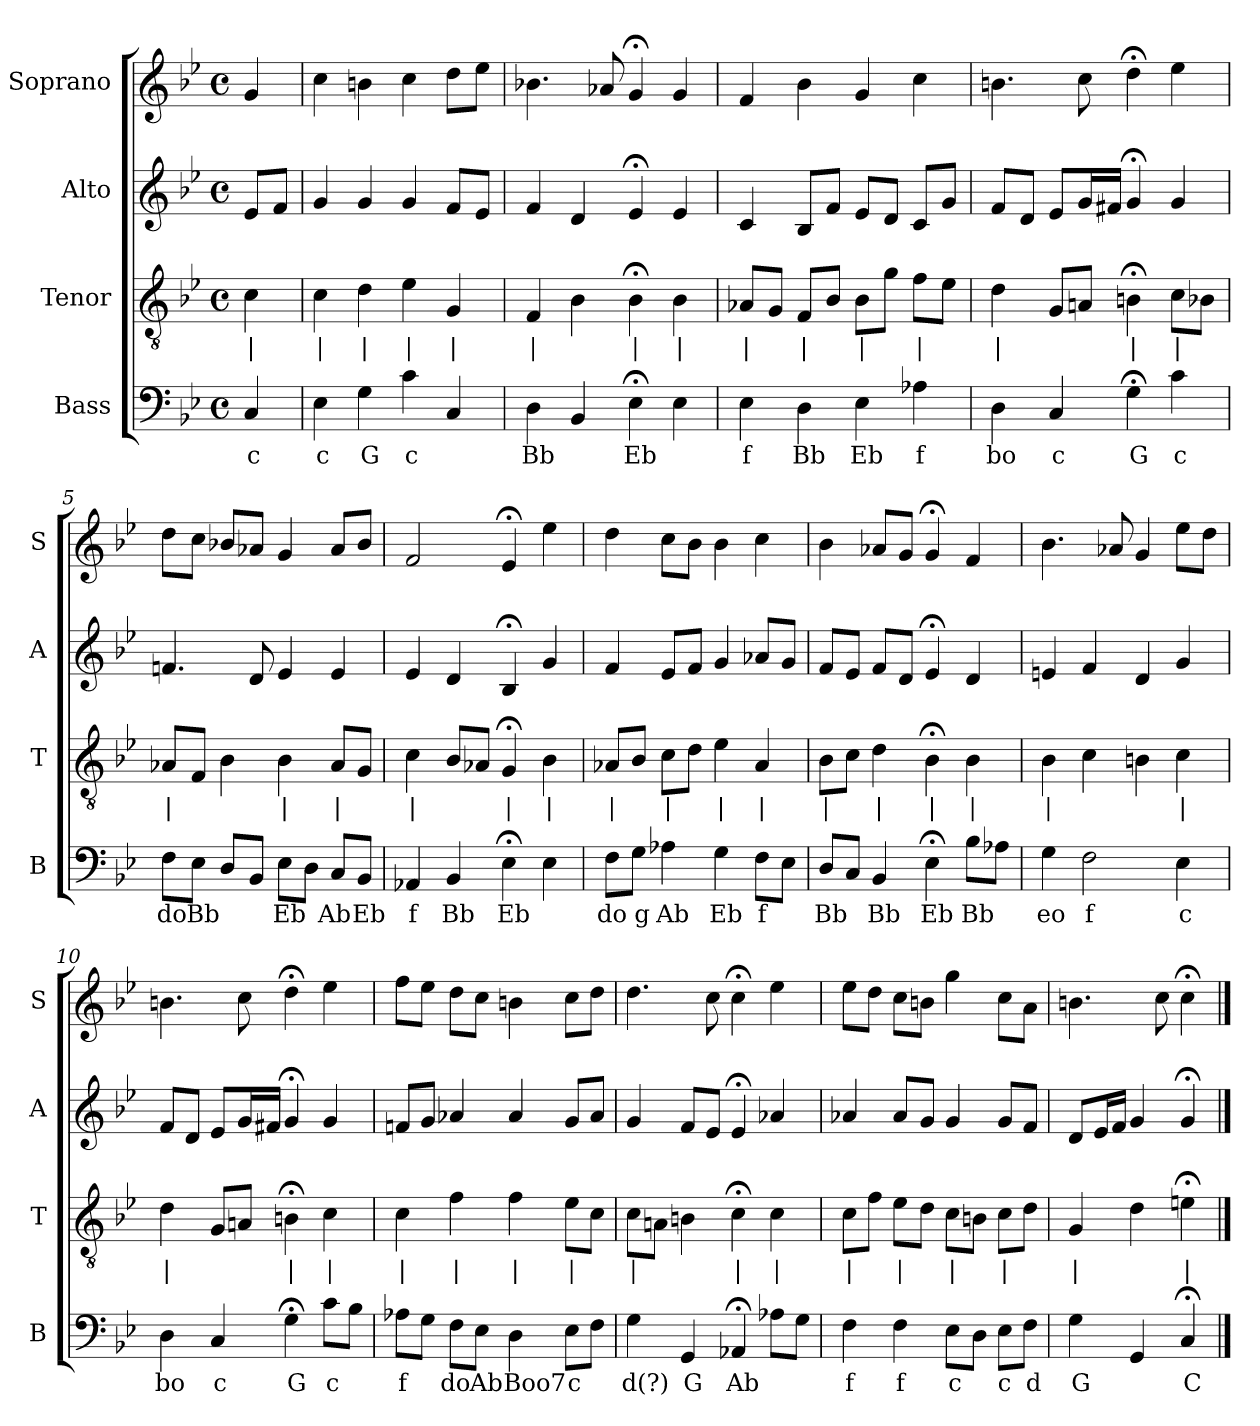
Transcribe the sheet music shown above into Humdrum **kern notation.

**kern	**text	**kern	**text	**kern	**kern
*part4	*part4	*part3	*part3	*part2	*part1
*staff4	*staff4	*staff3	*staff3	*staff2	*staff1
*I"Bass	*	*I"Tenor	*	*I"Alto	*I"Soprano
*I'B	*	*I'T	*	*I'A	*I'S
*clefF4	*	*clefGv2	*	*clefG2	*clefG2
*k[b-e-]	*	*k[b-e-]	*	*k[b-e-]	*k[b-e-]
*C:dor	*	*C:dor	*	*C:dor	*C:dor
*M4/4	*	*M4/4	*	*M4/4	*M4/4
*met(c)	*	*met(c)	*	*met(c)	*met(c)
*MM100	*	*MM100	*	*MM100	*MM100
=	=	=	=	=	=
4C	c	4c	|	8e-L	4g
.	.	.	.	8fJ	.
=1	=1	=1	=1	=1	=1
4E-	c	4c	|	4g	4cc
4G	G	4d	|	4g	4bn
4c	c	4e-	|	4g	4cc
4C	.	4G	|	8fL	8ddL
.	.	.	.	8e-J	8ee-J
=2	=2	=2	=2	=2	=2
4D	Bb	4F	|	4f	4.b-X
4BB-	.	4B-	.	4d	.
.	.	.	.	.	8a-X
4E-;<	Eb	4B-;<	|	4e-;<	4g;<
4E-	.	4B-	|	4e-	4g
=3	=3	=3	=3	=3	=3
4E-	f	8A-XL	|	4c	4f
.	.	8GJ	.	.	.
4D	Bb	8FL	|	8B-L	4b-
.	.	8B-J	.	8fJ	.
4E-	Eb	8B-L	|	8e-L	4g
.	.	8gJ	.	8dJ	.
4A-X	f	8fL	|	8cL	4cc
.	.	8e-J	.	8gJ	.
=4	=4	=4	=4	=4	=4
4D	bo	4d	|	8fL	4.bn
.	.	.	.	8dJ	.
4C	c	8GL	.	8e-L	.
.	.	8AnJ	.	16gL	8cc
.	.	.	.	16f#XJJ	.
4G;<	G	4Bn;<	|	4g;<	4dd;<
4c	c	8cL	|	4g	4ee-
.	.	8B-XJ	.	.	.
=5	=5	=5	=5	=5	=5
8FL	do	8A-XL	|	4.fn	8ddL
8E-J	Bb	8FJ	.	.	8ccJ
8DL	.	4B-	.	.	8b-XL
8BB-J	.	.	.	8d	8a-XJ
8E-L	Eb	4B-	|	4e-	4g
8DJ	.	.	.	.	.
8CL	Ab	8A-L	|	4e-	8a-L
8BB-J	Eb	8GJ	.	.	8b-J
=6	=6	=6	=6	=6	=6
4AA-X	f	4c	|	4e-	2f
4BB-	Bb	8B-L	.	4d	.
.	.	8A-XJ	.	.	.
4E-;<	Eb	4G;<	|	4B-;<	4e-;<
4E-	.	4B-	|	4g	4ee-
=7	=7	=7	=7	=7	=7
8FL	do	8A-XL	|	4f	4dd
8GJ	g	8B-J	.	.	.
4A-X	Ab	8cL	|	8e-L	8ccL
.	.	8dJ	.	8fJ	8b-J
4G	Eb	4e-	|	4g	4b-
8FL	f	4A-	|	8a-XL	4cc
8E-J	.	.	.	8gJ	.
=8	=8	=8	=8	=8	=8
8DL	Bb	8B-L	|	8fL	4b-
8CJ	.	8cJ	.	8e-J	.
4BB-	Bb	4d	|	8fL	8a-XL
.	.	.	.	8dJ	8gJ
4E-;<	Eb	4B-;<	|	4e-;<	4g;<
8B-L	Bb	4B-	|	4d	4f
8A-XJ	.	.	.	.	.
=9	=9	=9	=9	=9	=9
4G	eo	4B-	|	4en	4.b-
2F	f	4c	.	4f	.
.	.	.	.	.	8a-X
.	.	4Bn	.	4d	4g
4E-	c	4c	|	4g	8ee-L
.	.	.	.	.	8ddJ
=10	=10	=10	=10	=10	=10
4D	bo	4d	|	8fL	4.bn
.	.	.	.	8dJ	.
4C	c	8GL	.	8e-L	.
.	.	8AnJ	.	16gL	8cc
.	.	.	.	16f#XJJ	.
4G;<	G	4Bn;<	|	4g;<	4dd;<
8cL	c	4c	|	4g	4ee-
8B-J	.	.	.	.	.
=11	=11	=11	=11	=11	=11
8A-XL	f	4c	|	8fnL	8ffL
8GJ	.	.	.	8gJ	8ee-J
8FL	do	4f	|	4a-X	8ddL
8E-J	Ab	.	.	.	8ccJ
4D	Boo7	4f	|	4a-	4bn
8E-L	c	8e-L	|	8gL	8ccL
8FJ	.	8cJ	.	8a-J	8ddJ
=12	=12	=12	=12	=12	=12
4G	d(?)	8cL	|	4g	4.dd
.	.	8AnJ	.	.	.
4GG	G	4Bn	.	8fL	.
.	.	.	.	8e-J	8cc
4AA-X;<	Ab	4c;<	|	4e-;<	4cc;<
8A-XL	.	4c	|	4a-X	4ee-
8GJ	.	.	.	.	.
=13	=13	=13	=13	=13	=13
4F	f	8cL	|	4a-X	8ee-L
.	.	8fJ	.	.	8ddJ
4F	f	8e-L	|	8a-L	8ccL
.	.	8dJ	.	8gJ	8bnJ
8E-L	c	8cL	|	4g	4gg
8DJ	.	8BnJ	.	.	.
8E-L	c	8cL	|	8gL	8ccL
8FJ	d	8dJ	.	8fJ	8aJ
=14	=14	=14	=14	=14	=14
4G	G	4G	|	8dL	4.bn
.	.	.	.	16e-L	.
.	.	.	.	16fJJ	.
4GG	.	4d	.	4g	.
.	.	.	.	.	8cc
4C;<	C	4en;<	|	4g;<	4cc;<
==	==	==	==	==	==
*-	*-	*-	*-	*-	*-
